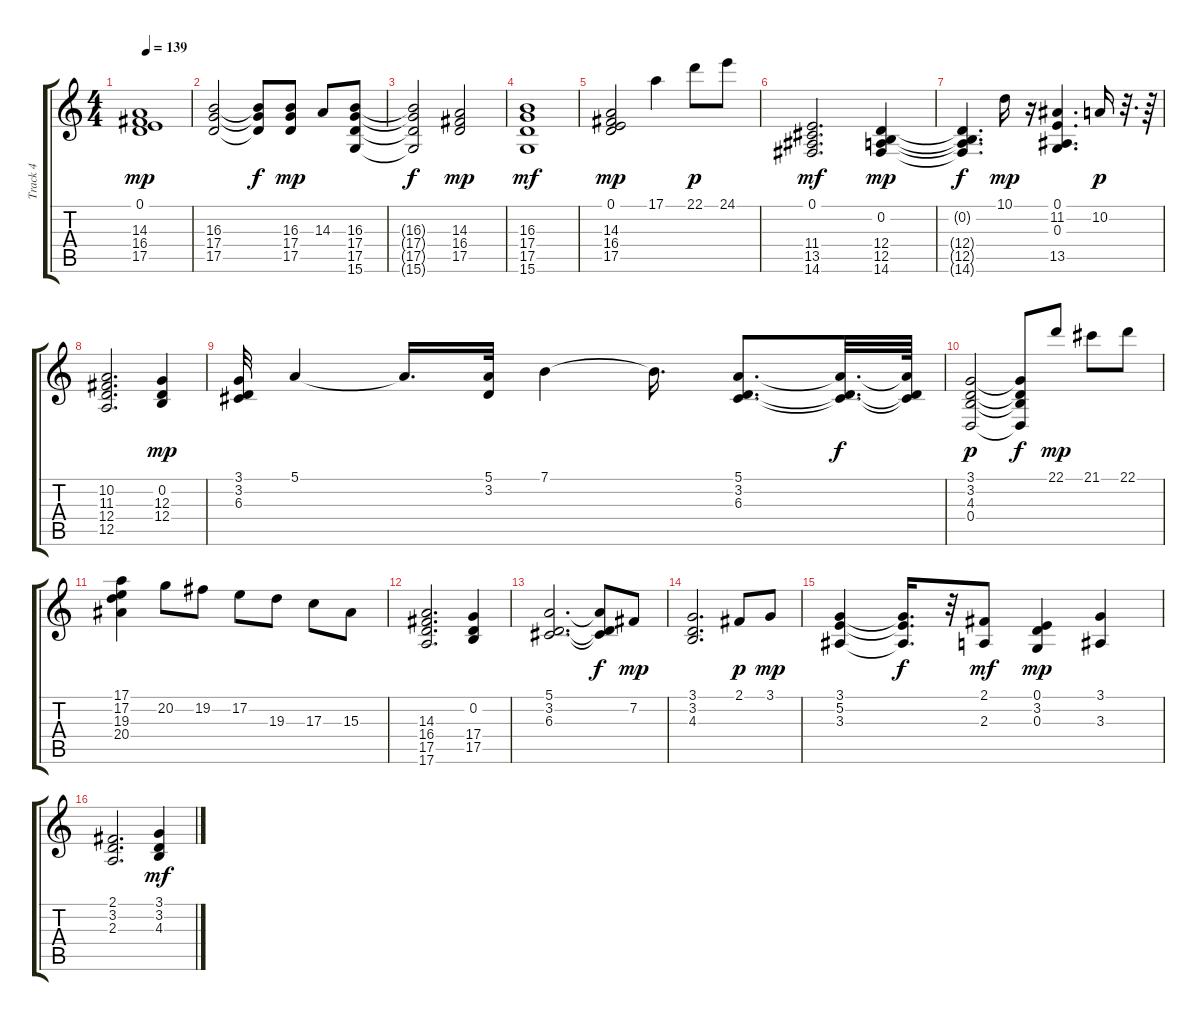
\track ("Track 4" "Track 4") {instrument acousticgrandpiano}
\staff {score tabs}
\tuning (E4 B3 G3 D3 A2 E2) {hide}
\ts (4 4)
\tempo 139
\clef g2
\ks c
(0.1 14.3 16.4 17.5).1{dy mp} |
(16.3 17.4 17.5).2 (16.3{t} 17.4{t} 17.5{t}).8{dy f} (16.3 17.4 17.5).8{dy mp} 14.3.8 (16.3 17.4 17.5 15.6).8 |
(16.3{t} 17.4{t} 17.5{t} 15.6{t}).2{dy f} (14.3 16.4 17.5).2{dy mp} |
(16.3 17.4 17.5 15.6).1{dy mf} |
(0.1 14.3 16.4 17.5).2{dy mp} 17.1.4 22.1.8{dy p} 24.1.8 |
(0.1 11.4 13.5 14.6).2{d dy mf} (0.2 12.4 12.5 14.6).4{dy mp} |
(0.2{t} 12.4{t} 12.5{t} 14.6{t}).4{d dy f} 10.1.16{dy mp} r.16 (0.1 11.2 0.3 13.5).4{d} 10.2.16{dy p} r.32{d} r.64 |
(10.2 11.3 12.4 12.5).2{d} (0.2 12.3 12.4).4{dy mp} |
(3.1 3.2 6.3).32 5.1.4 5.1{t}.16{d} (5.1 3.2).32 7.1.4 7.1{t}.16{d} (5.1 3.2 6.3).8{d} (5.1{t} 3.2{t} 6.3{t}).32{d dy f} (5.1{t} 3.2{t} 6.3{t}).64 |
(3.1 3.2 4.3 0.4).2{dy p} (3.1{t} 3.2{t} 4.3{t} 0.4{t}).8{dy f} 22.1.8{dy mp} 21.1.8 22.1.8 |
(17.1 17.2 19.3 20.4).4 20.2.8 19.2.8 17.2.8 19.3.8 17.3.8 15.3.8 |
(14.3 16.4 17.5 17.6).2{d} (0.2 17.4 17.5).4 |
(5.1 3.2 6.3).2{d} (5.1{t} 3.2{t} 6.3{t}).8{dy f} 7.2.8{dy mp} |
(3.1 3.2 4.3).2{d} 2.1.8{dy p} 3.1.8{dy mp} |
(3.1 5.2 3.3).4 (3.1{t} 5.2{t} 3.3{t}).16{d dy f} r.32 (2.1 2.3).8{dy mf} (0.1 3.2 0.3).4{dy mp} (3.1 3.3).4 |
(2.1 3.2 2.3).2{d} (3.1 3.2 4.3).4{dy mf}
